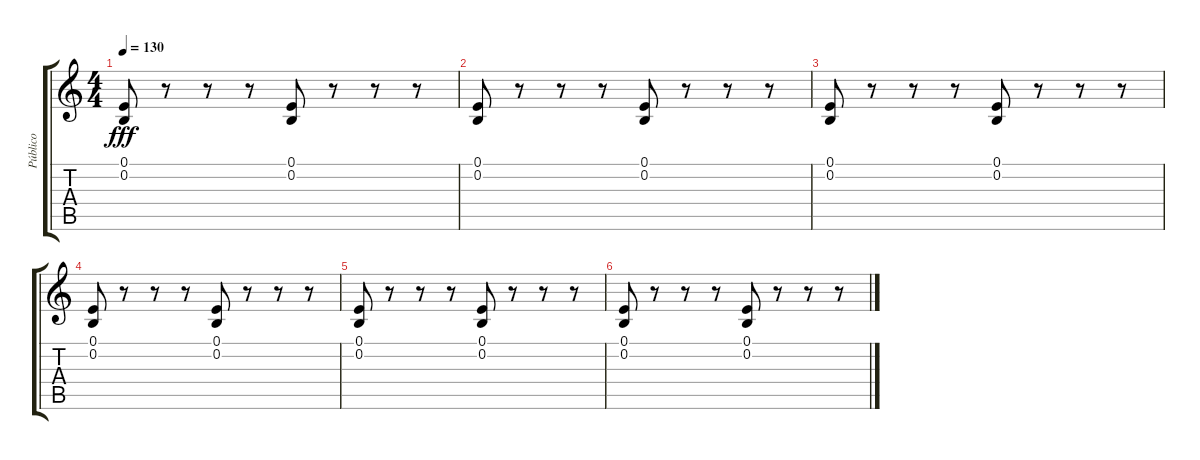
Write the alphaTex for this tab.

\track ("Público" "Público") {instrument applause}
\staff {score tabs}
\tuning (E4 B3 G3 D3 A2 E2) {hide}
\ts (4 4)
\tempo 130
\clef g2
\ks c
(0.1 0.2).8{dy fff} r.8 r.8 r.8 (0.1 0.2).8 r.8 r.8 r.8 |
(0.1 0.2).8 r.8 r.8 r.8 (0.1 0.2).8 r.8 r.8 r.8 |
(0.1 0.2).8 r.8 r.8 r.8 (0.1 0.2).8 r.8 r.8 r.8 |
(0.1 0.2).8 r.8 r.8 r.8 (0.1 0.2).8 r.8 r.8 r.8 |
(0.1 0.2).8 r.8 r.8 r.8 (0.1 0.2).8 r.8 r.8 r.8 |
(0.1 0.2).8 r.8 r.8 r.8 (0.1 0.2).8 r.8 r.8 r.8
